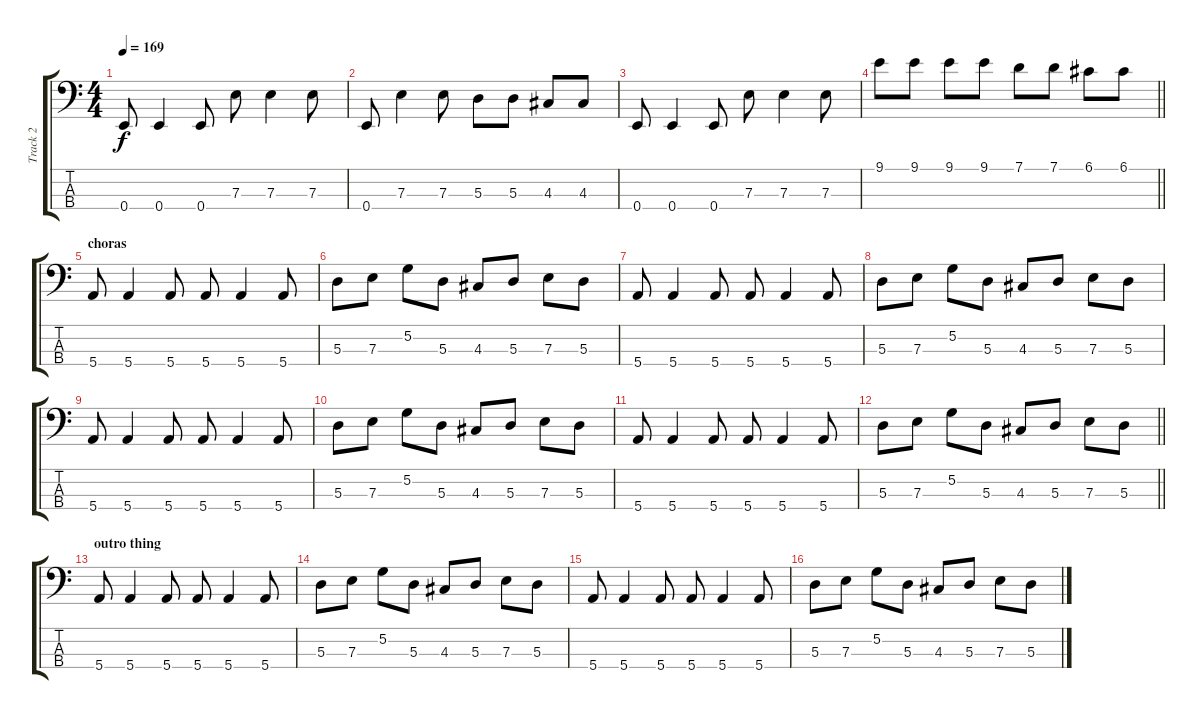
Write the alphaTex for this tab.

\track ("Track 2" "Track 2") {instrument electricbasspick}
\staff {score tabs}
\tuning (G2 D2 A1 E1) {hide}
\ts (4 4)
\tempo 169
\clef f4
\ks c
0.4.8{dy f} 0.4.4 0.4.8 7.3.8 7.3.4 7.3.8 |
0.4.8 7.3.4 7.3.8 5.3.8 5.3.8 4.3.8 4.3.8 |
0.4.8 0.4.4 0.4.8 7.3.8 7.3.4 7.3.8 |
\barLineRight lightlight
9.1.8 9.1.8 9.1.8 9.1.8 7.1.8 7.1.8 6.1.8 6.1.8 |
\section ("" "choras")
5.4.8 5.4.4 5.4.8 5.4.8 5.4.4 5.4.8 |
5.3.8 7.3.8 5.2.8 5.3.8 4.3.8 5.3.8 7.3.8 5.3.8 |
5.4.8 5.4.4 5.4.8 5.4.8 5.4.4 5.4.8 |
5.3.8 7.3.8 5.2.8 5.3.8 4.3.8 5.3.8 7.3.8 5.3.8 |
5.4.8 5.4.4 5.4.8 5.4.8 5.4.4 5.4.8 |
5.3.8 7.3.8 5.2.8 5.3.8 4.3.8 5.3.8 7.3.8 5.3.8 |
5.4.8 5.4.4 5.4.8 5.4.8 5.4.4 5.4.8 |
\barLineRight lightlight
5.3.8 7.3.8 5.2.8 5.3.8 4.3.8 5.3.8 7.3.8 5.3.8 |
\section ("" "outro thing")
5.4.8 5.4.4 5.4.8 5.4.8 5.4.4 5.4.8 |
5.3.8 7.3.8 5.2.8 5.3.8 4.3.8 5.3.8 7.3.8 5.3.8 |
5.4.8 5.4.4 5.4.8 5.4.8 5.4.4 5.4.8 |
5.3.8 7.3.8 5.2.8 5.3.8 4.3.8 5.3.8 7.3.8 5.3.8
